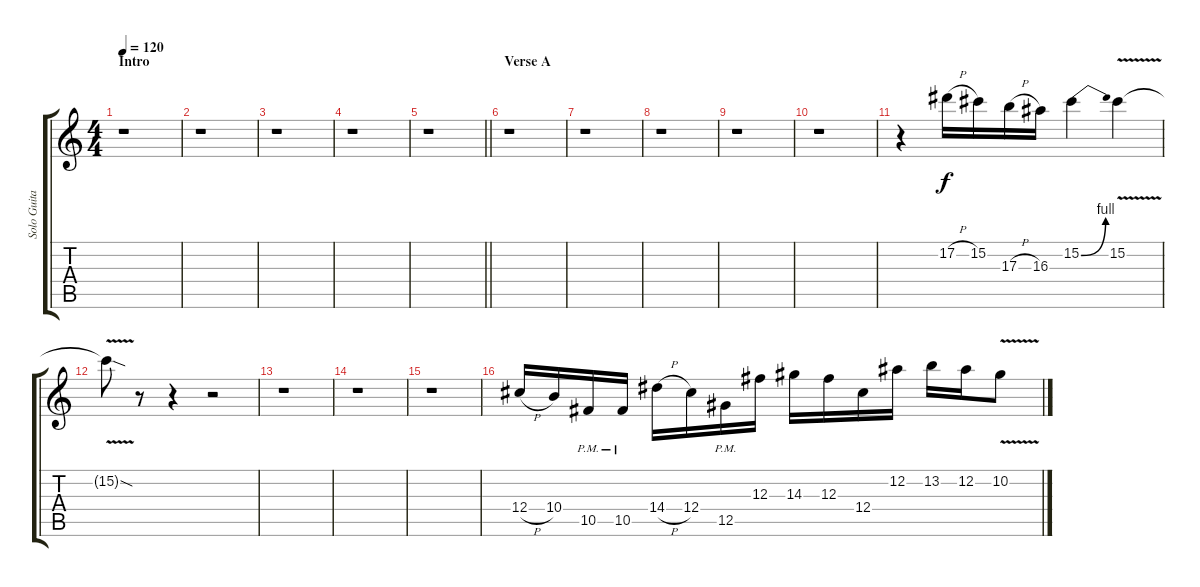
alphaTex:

\track ("Solo Guitar II" "Solo Guita") {instrument distortionguitar}
\staff {score tabs}
\tuning (Eb4 Bb3 Gb3 Db3 Ab2 Eb2) {hide}
\ts (4 4)
\section ("" "Intro")
\tempo 120
\clef g2
\ks c
r.1{dy f instrument distortionguitar} |
r.1 |
r.1 |
r.1 |
\barLineRight lightlight
r.1 |
\section ("" "Verse A")
r.1 |
r.1 |
r.1 |
r.1 |
r.1 |
r.4 17.2{h}.16 15.2.16 17.3{h}.16 16.3.16 15.2{be (bend 0 0 60 4)}.4 15.2{v}.4 |
15.2{sod t}.8 r.8 r.4 r.2 |
r.1 |
r.1 |
r.1 |
12.4{h}.16 10.4.16 10.5{pm}.16 10.5{pm}.16 14.4{h}.16 12.4.16 12.5{pm}.16 12.3.16 14.3.16 12.3.16 12.4.16 12.2.16 13.2.16 12.2.16 10.2{v}.8
